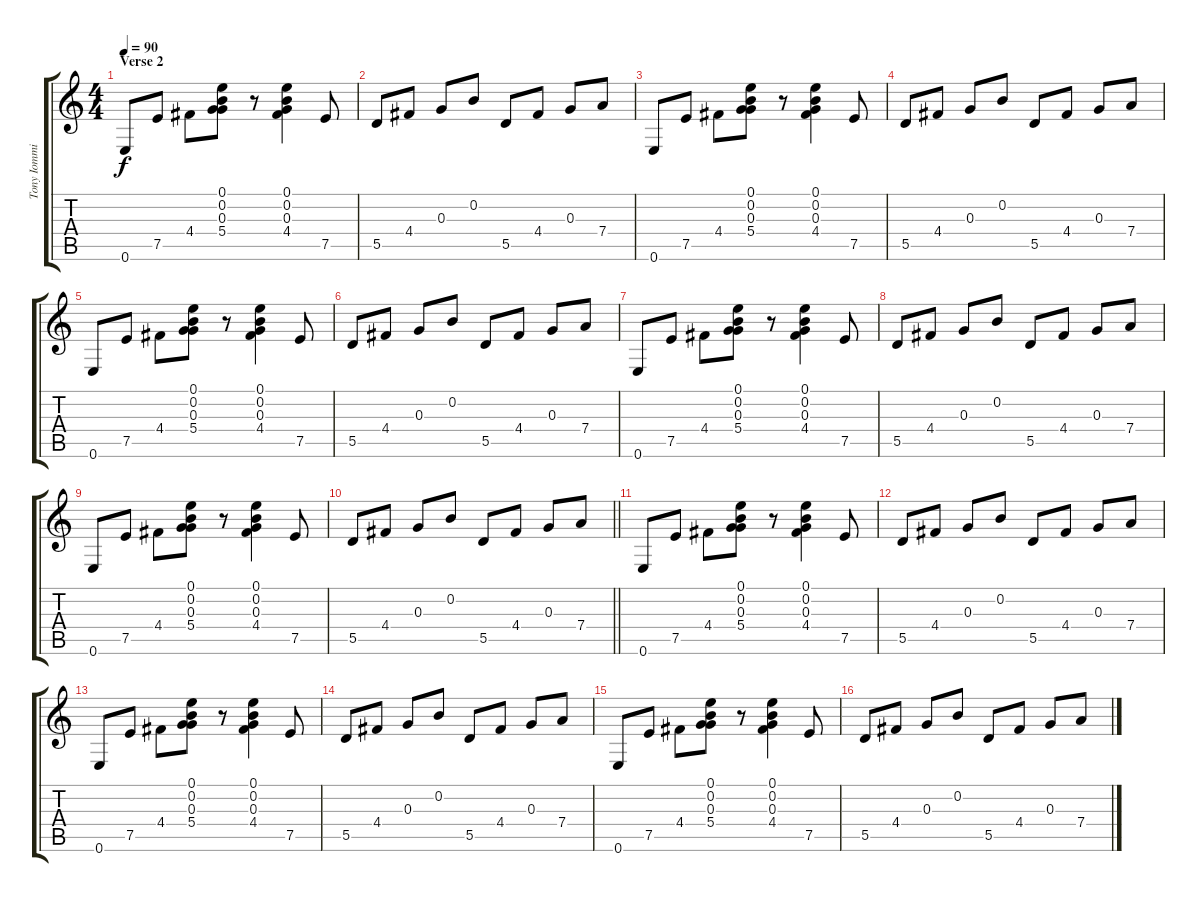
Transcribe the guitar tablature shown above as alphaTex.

\track ("Tony Iommi" "Tony Iommi") {instrument electricguitarjazz}
\staff {score tabs}
\tuning (E4 B3 G3 D3 A2 E2) {hide}
\ts (4 4)
\section ("" "Verse 2")
\tempo 90
\clef g2
\ks c
0.6.8{dy f} 7.5.8 4.4.8 (0.1 0.2 0.3 5.4).8 r.8 (0.1 0.2 0.3 4.4).4 7.5.8 |
5.5.8 4.4.8 0.3.8 0.2.8 5.5.8 4.4.8 0.3.8 7.4.8 |
0.6.8 7.5.8 4.4.8 (0.1 0.2 0.3 5.4).8 r.8 (0.1 0.2 0.3 4.4).4 7.5.8 |
5.5.8 4.4.8 0.3.8 0.2.8 5.5.8 4.4.8 0.3.8 7.4.8 |
0.6.8 7.5.8 4.4.8 (0.1 0.2 0.3 5.4).8 r.8 (0.1 0.2 0.3 4.4).4 7.5.8 |
5.5.8 4.4.8 0.3.8 0.2.8 5.5.8 4.4.8 0.3.8 7.4.8 |
0.6.8 7.5.8 4.4.8 (0.1 0.2 0.3 5.4).8 r.8 (0.1 0.2 0.3 4.4).4 7.5.8 |
5.5.8 4.4.8 0.3.8 0.2.8 5.5.8 4.4.8 0.3.8 7.4.8 |
0.6.8 7.5.8 4.4.8 (0.1 0.2 0.3 5.4).8 r.8 (0.1 0.2 0.3 4.4).4 7.5.8 |
\barLineRight lightlight
5.5.8 4.4.8 0.3.8 0.2.8 5.5.8 4.4.8 0.3.8 7.4.8 |
0.6.8 7.5.8 4.4.8 (0.1 0.2 0.3 5.4).8 r.8 (0.1 0.2 0.3 4.4).4 7.5.8 |
5.5.8 4.4.8 0.3.8 0.2.8 5.5.8 4.4.8 0.3.8 7.4.8 |
0.6.8 7.5.8 4.4.8 (0.1 0.2 0.3 5.4).8 r.8 (0.1 0.2 0.3 4.4).4 7.5.8 |
5.5.8 4.4.8 0.3.8 0.2.8 5.5.8 4.4.8 0.3.8 7.4.8 |
0.6.8 7.5.8 4.4.8 (0.1 0.2 0.3 5.4).8 r.8 (0.1 0.2 0.3 4.4).4 7.5.8 |
5.5.8 4.4.8 0.3.8 0.2.8 5.5.8 4.4.8 0.3.8 7.4.8
